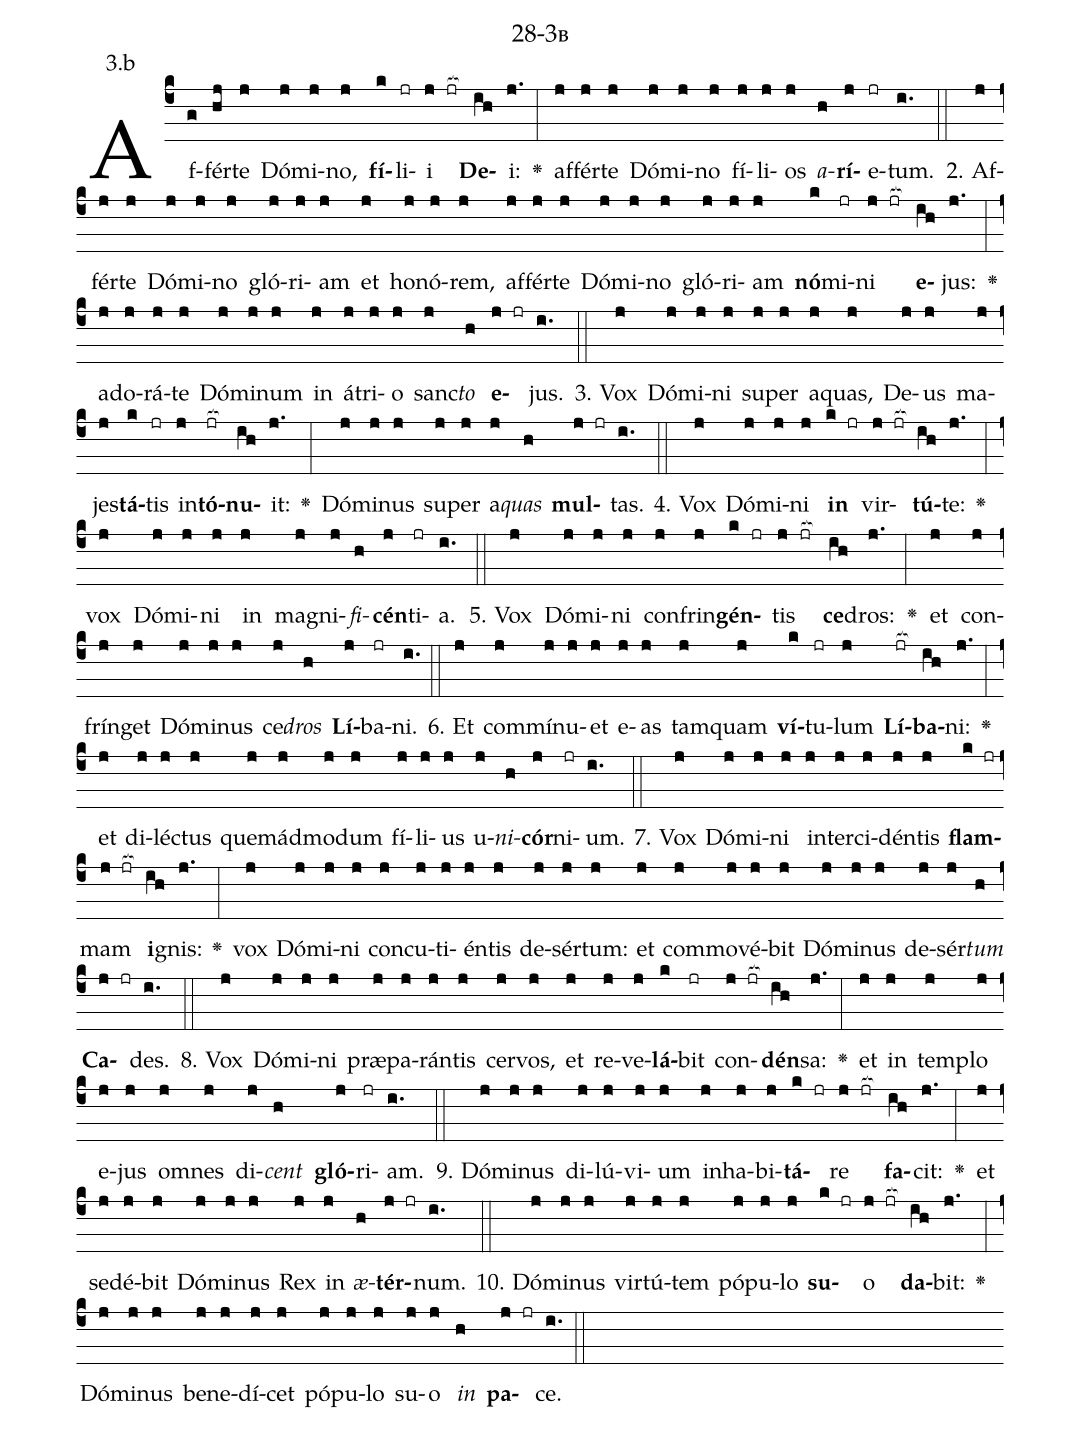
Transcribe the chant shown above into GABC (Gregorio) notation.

name: 28-3b;
annotation: 3.b;
%%
(c4)Af(g)fér(hj)te(j) Dó(j)mi(j)no,(j) <b>fí</b>(k)li(jr)i(j jr[ocb:1{]) <b>De</b>(ih[ocb:0}])i:(j.) <v>\greheightstar</v>(:) af(j)fér(j)te(j) Dó(j)mi(j)no(j) fí(j)li(j)os(j) <i>a</i>(h)<b>rí</b>(j)e(jr)tum.(i.) (::)
2. Af(j)fér(j)te(j) Dó(j)mi(j)no(j) gló(j)ri(j)am(j) et(j) ho(j)nó(j)rem,(j) af(j)fér(j)te(j) Dó(j)mi(j)no(j) gló(j)ri(j)am(j) <b>nó</b>(k)mi(jr)ni(j jr[ocb:1{]) <b>e</b>(ih[ocb:0}])jus:(j.) <v>\greheightstar</v>(:) ad(j)o(j)rá(j)te(j) Dó(j)mi(j)num(j) in(j) á(j)tri(j)o(j) sanc(j)<i>to</i>(h) <b>e</b>(j jr)jus.(i.) (::)
3. Vox(j) Dó(j)mi(j)ni(j) su(j)per(j) a(j)quas,(j) De(j)us(j) ma(j)jes(j)<b>tá</b>(k)tis(jr) in(j)<b>tó</b>(jr[ocb:1{])<b>nu</b>(ih[ocb:0}])it:(j.) <v>\greheightstar</v>(:) Dó(j)mi(j)nus(j) su(j)per(j) a(j)<i>quas</i>(h) <b>mul</b>(j jr)tas.(i.) (::)
4. Vox(j) Dó(j)mi(j)ni(j) <b>in</b>(k jr) vir(j jr[ocb:1{])<b>tú</b>(ih[ocb:0}])te:(j.) <v>\greheightstar</v>(:) vox(j) Dó(j)mi(j)ni(j) in(j) ma(j)gni(j)<i>fi</i>(h)<b>cén</b>(j)ti(jr)a.(i.) (::)
5. Vox(j) Dó(j)mi(j)ni(j) con(j)frin(j)<b>gén</b>(k jr)tis(j jr[ocb:1{]) <b>ce</b>(ih[ocb:0}])dros:(j.) <v>\greheightstar</v>(:) et(j) con(j)frín(j)get(j) Dó(j)mi(j)nus(j) ce(j)<i>dros</i>(h) <b>Lí</b>(j)ba(jr)ni.(i.) (::)
6. Et(j) com(j)mí(j)nu(j)et(j) e(j)as(j) tam(j)quam(j) <b>ví</b>(k)tu(jr)lum(j) <b>Lí</b>(jr[ocb:1{])<b>ba</b>(ih[ocb:0}])ni:(j.) <v>\greheightstar</v>(:) et(j) di(j)léc(j)tus(j) quem(j)ád(j)mo(j)dum(j) fí(j)li(j)us(j) u(j)<i>ni</i>(h)<b>cór</b>(j)ni(jr)um.(i.) (::)
7. Vox(j) Dó(j)mi(j)ni(j) in(j)ter(j)ci(j)dén(j)tis(j) <b>flam</b>(k jr)mam(j jr[ocb:1{]) <b>i</b>(ih[ocb:0}])gnis:(j.) <v>\greheightstar</v>(:) vox(j) Dó(j)mi(j)ni(j) con(j)cu(j)ti(j)én(j)tis(j) de(j)sér(j)tum:(j) et(j) com(j)mo(j)vé(j)bit(j) Dó(j)mi(j)nus(j) de(j)sér(j)<i>tum</i>(h) <b>Ca</b>(j jr)des.(i.) (::)
8. Vox(j) Dó(j)mi(j)ni(j) præ(j)pa(j)rán(j)tis(j) cer(j)vos,(j) et(j) re(j)ve(j)<b>lá</b>(k)bit(jr) con(j jr[ocb:1{])<b>dén</b>(ih[ocb:0}])sa:(j.) <v>\greheightstar</v>(:) et(j) in(j) tem(j)plo(j) e(j)jus(j) om(j)nes(j) di(j)<i>cent</i>(h) <b>gló</b>(j)ri(jr)am.(i.) (::)
9. Dó(j)mi(j)nus(j) di(j)lú(j)vi(j)um(j) in(j)ha(j)bi(j)<b>tá</b>(k jr)re(j jr[ocb:1{]) <b>fa</b>(ih[ocb:0}])cit:(j.) <v>\greheightstar</v>(:) et(j) se(j)dé(j)bit(j) Dó(j)mi(j)nus(j) Rex(j) in(j) <i>æ</i>(h)<b>tér</b>(j jr)num.(i.) (::)
10. Dó(j)mi(j)nus(j) vir(j)tú(j)tem(j) pó(j)pu(j)lo(j) <b>su</b>(k jr)o(j jr[ocb:1{]) <b>da</b>(ih[ocb:0}])bit:(j.) <v>\greheightstar</v>(:) Dó(j)mi(j)nus(j) be(j)ne(j)dí(j)cet(j) pó(j)pu(j)lo(j) su(j)o(j) <i>in</i>(h) <b>pa</b>(j jr)ce.(i.) (::)
